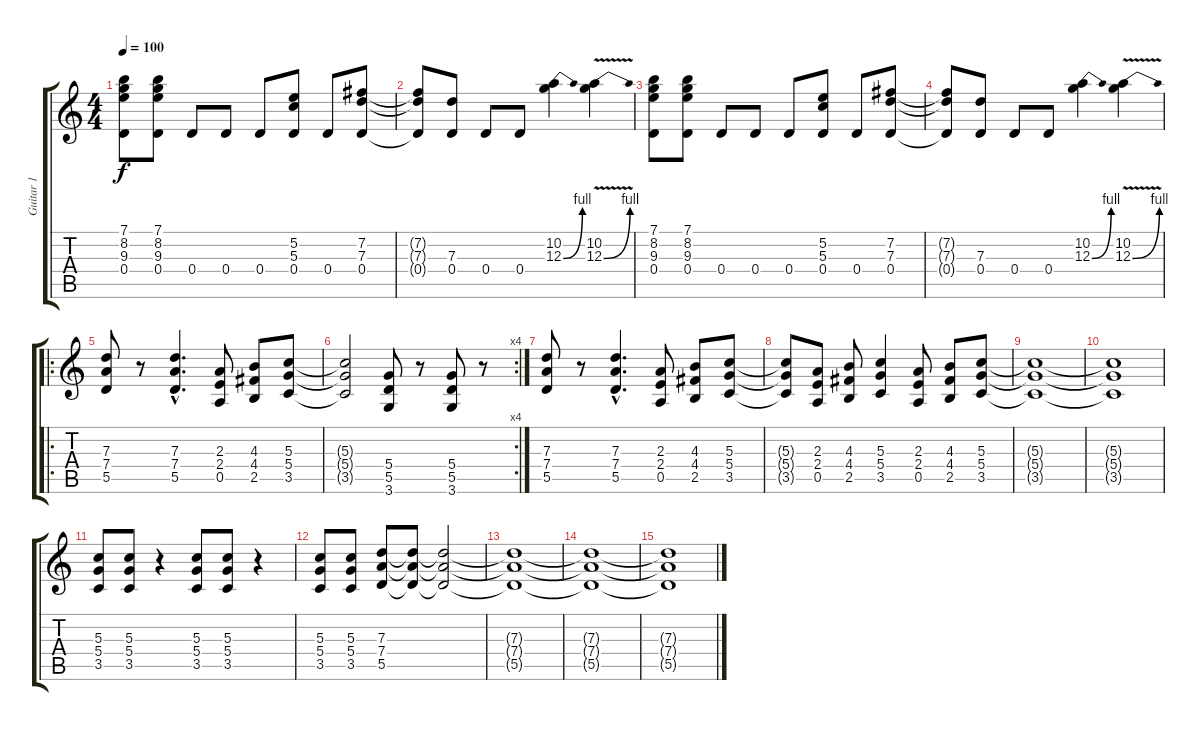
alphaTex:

\track ("Guitar 1" "Guitar 1") {instrument distortionguitar}
\staff {score tabs}
\tuning (E4 B3 G3 D3 A2 E2) {hide}
\ts (4 4)
\tempo 100
\clef g2
\ks c
(7.1 8.2 9.3 0.4).8{dy f} (7.1 8.2 9.3 0.4).8 0.4.8 0.4.8 0.4.8 (5.2 5.3 0.4).8 0.4.8 (7.2 7.3 0.4).8 |
(7.2{t} 7.3{t} 0.4{t}).8 (7.3 0.4).8 0.4.8 0.4.8 (10.2 12.3{be (bend 0 0 60 4)}).4 (10.2 12.3{be (bend 0 0 60 4) v}).4 |
(7.1 8.2 9.3 0.4).8 (7.1 8.2 9.3 0.4).8 0.4.8 0.4.8 0.4.8 (5.2 5.3 0.4).8 0.4.8 (7.2 7.3 0.4).8 |
(7.2{t} 7.3{t} 0.4{t}).8 (7.3 0.4).8 0.4.8 0.4.8 (10.2 12.3{be (bend 0 0 60 4)}).4 (10.2 12.3{be (bend 0 0 60 4) v}).4 |
\ro
(7.3 7.4 5.5).8 r.8 (7.3{hac} 7.4{hac} 5.5{hac}).4{d} (2.3 2.4 0.5).8 (4.3 4.4 2.5).8 (5.3 5.4 3.5).8 |
\rc 4
(5.3{t} 5.4{t} 3.5{t}).2 (5.4 5.5 3.6).8 r.8 (5.4 5.5 3.6).8 r.8 |
(7.3 7.4 5.5).8 r.8 (7.3{hac} 7.4{hac} 5.5{hac}).4{d} (2.3 2.4 0.5).8 (4.3 4.4 2.5).8 (5.3 5.4 3.5).8 |
(5.3{t} 5.4{t} 3.5{t}).8 (2.3 2.4 0.5).8 (4.3 4.4 2.5).8 (5.3 5.4 3.5).4 (2.3 2.4 0.5).8 (4.3 4.4 2.5).8 (5.3 5.4 3.5).8 |
(5.3{t} 5.4{t} 3.5{t}).1 |
(5.3{t} 5.4{t} 3.5{t}).1 |
(5.3 5.4 3.5).8 (5.3 5.4 3.5).8 r.4 (5.3 5.4 3.5).8 (5.3 5.4 3.5).8 r.4 |
(5.3 5.4 3.5).8 (5.3 5.4 3.5).8 (7.3 7.4 5.5).8 (7.3{t} 7.4{t} 5.5{t}).8 (7.3{t} 7.4{t} 5.5{t}).2 |
(7.3{t} 7.4{t} 5.5{t}).1 |
(7.3{t} 7.4{t} 5.5{t}).1 |
(7.3{t} 7.4{t} 5.5{t}).1
